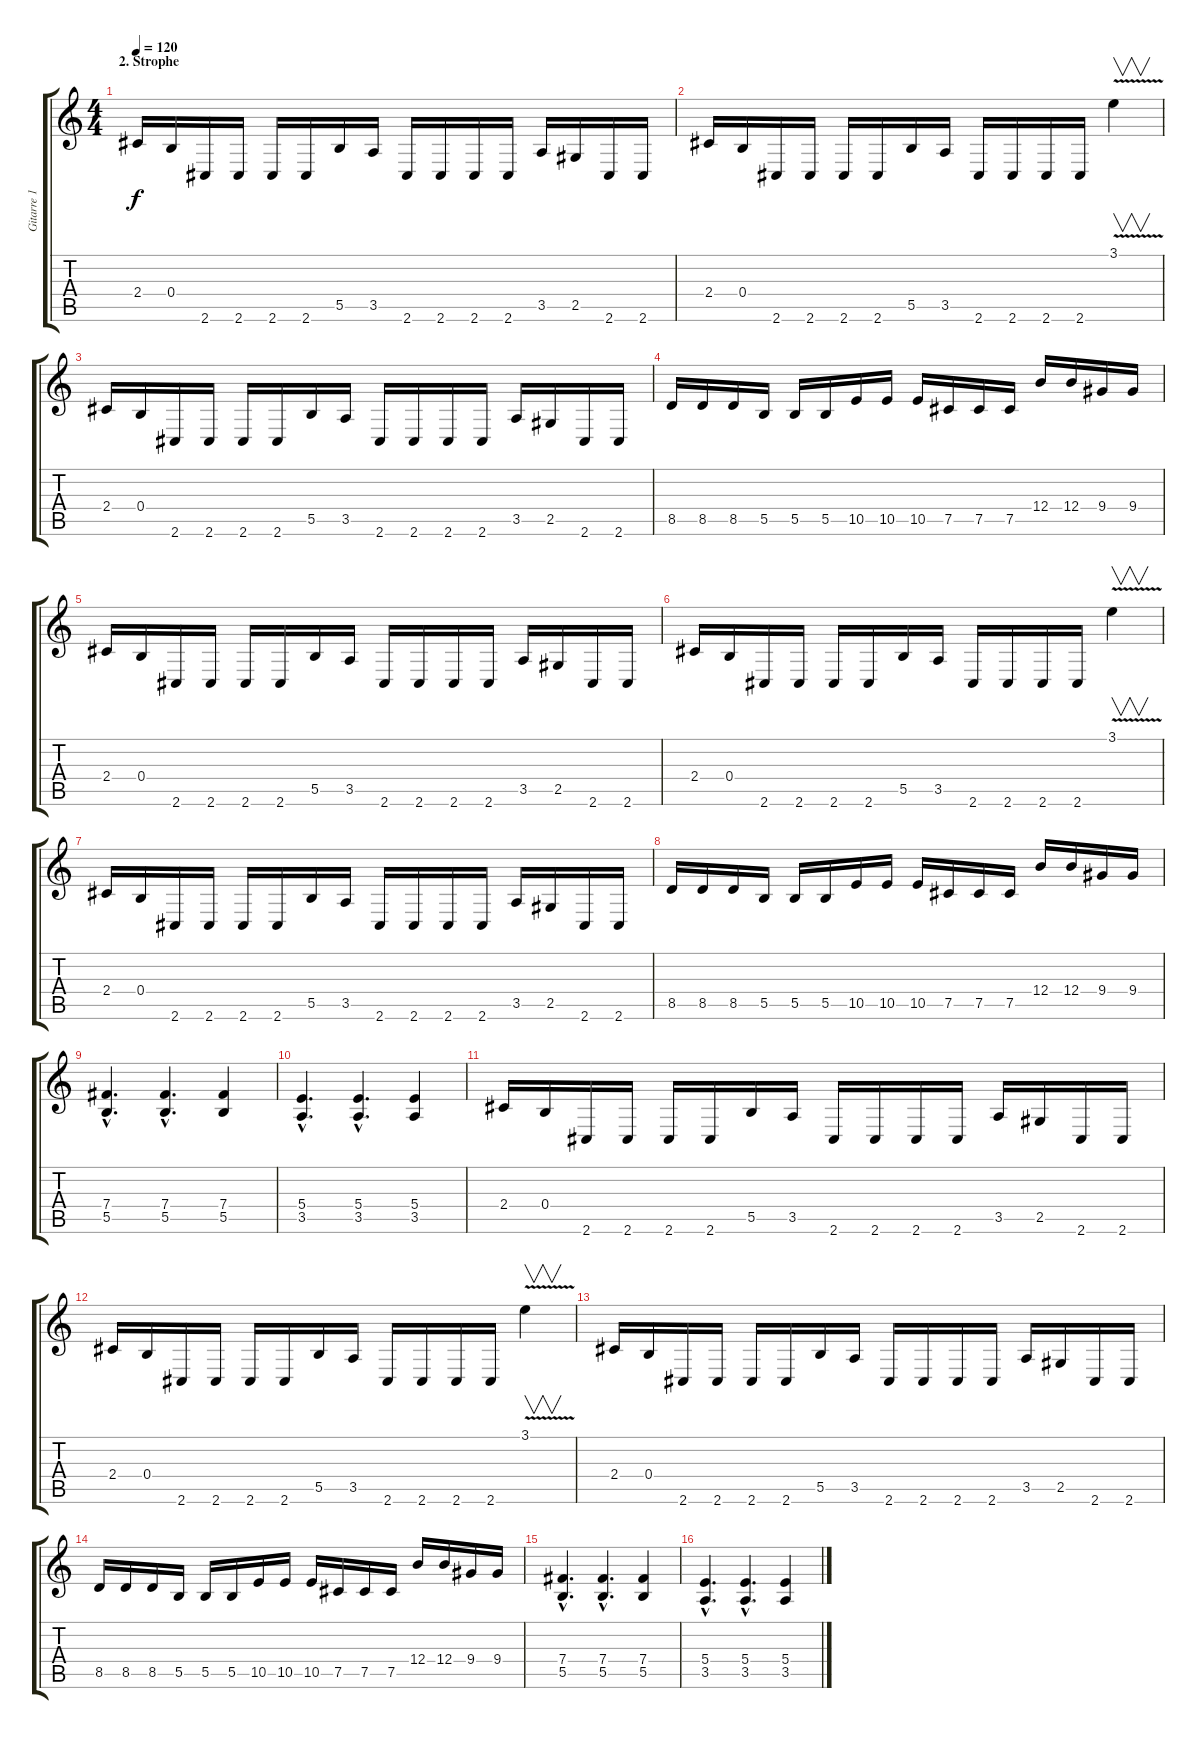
\track ("Gitarre 1" "Gitarre 1") {instrument distortionguitar}
\staff {score tabs}
\tuning (Db4 Ab3 E3 B2 Gb2 B1) {hide}
\ts (4 4)
\section ("" "2. Strophe")
\tempo 120
\clef g2
\ks c
2.4.16{dy f instrument distortionguitar} 0.4.16 2.6.16 2.6.16 2.6.16 2.6.16 5.5.16 3.5.16 2.6.16 2.6.16 2.6.16 2.6.16 3.5.16 2.5.16 2.6.16 2.6.16 |
2.4.16 0.4.16 2.6.16 2.6.16 2.6.16 2.6.16 5.5.16 3.5.16 2.6.16 2.6.16 2.6.16 2.6.16 3.1{v}.4{v instrument guitarharmonics} |
2.4.16{instrument distortionguitar} 0.4.16 2.6.16 2.6.16 2.6.16 2.6.16 5.5.16 3.5.16 2.6.16 2.6.16 2.6.16 2.6.16 3.5.16 2.5.16 2.6.16 2.6.16 |
8.5.16 8.5.16 8.5.16 5.5.16 5.5.16 5.5.16 10.5.16 10.5.16 10.5.16 7.5.16 7.5.16 7.5.16 12.4.16 12.4.16 9.4.16 9.4.16 |
2.4.16{instrument distortionguitar} 0.4.16 2.6.16 2.6.16 2.6.16 2.6.16 5.5.16 3.5.16 2.6.16 2.6.16 2.6.16 2.6.16 3.5.16 2.5.16 2.6.16 2.6.16 |
2.4.16 0.4.16 2.6.16 2.6.16 2.6.16 2.6.16 5.5.16 3.5.16 2.6.16 2.6.16 2.6.16 2.6.16 3.1{v}.4{v instrument guitarharmonics} |
2.4.16{instrument distortionguitar} 0.4.16 2.6.16 2.6.16 2.6.16 2.6.16 5.5.16 3.5.16 2.6.16 2.6.16 2.6.16 2.6.16 3.5.16 2.5.16 2.6.16 2.6.16 |
8.5.16 8.5.16 8.5.16 5.5.16 5.5.16 5.5.16 10.5.16 10.5.16 10.5.16 7.5.16 7.5.16 7.5.16 12.4.16 12.4.16 9.4.16 9.4.16 |
(7.4{hac} 5.5{hac}).4{d} (7.4{hac} 5.5{hac}).4{d} (7.4 5.5).4 |
(5.4{hac} 3.5{hac}).4{d} (5.4{hac} 3.5{hac}).4{d} (5.4 3.5).4 |
2.4.16{instrument distortionguitar} 0.4.16 2.6.16 2.6.16 2.6.16 2.6.16 5.5.16 3.5.16 2.6.16 2.6.16 2.6.16 2.6.16 3.5.16 2.5.16 2.6.16 2.6.16 |
2.4.16 0.4.16 2.6.16 2.6.16 2.6.16 2.6.16 5.5.16 3.5.16 2.6.16 2.6.16 2.6.16 2.6.16 3.1{v}.4{v instrument guitarharmonics} |
2.4.16{instrument distortionguitar} 0.4.16 2.6.16 2.6.16 2.6.16 2.6.16 5.5.16 3.5.16 2.6.16 2.6.16 2.6.16 2.6.16 3.5.16 2.5.16 2.6.16 2.6.16 |
8.5.16 8.5.16 8.5.16 5.5.16 5.5.16 5.5.16 10.5.16 10.5.16 10.5.16 7.5.16 7.5.16 7.5.16 12.4.16 12.4.16 9.4.16 9.4.16 |
(7.4{hac} 5.5{hac}).4{d} (7.4{hac} 5.5{hac}).4{d} (7.4 5.5).4 |
(5.4{hac} 3.5{hac}).4{d} (5.4{hac} 3.5{hac}).4{d} (5.4 3.5).4
